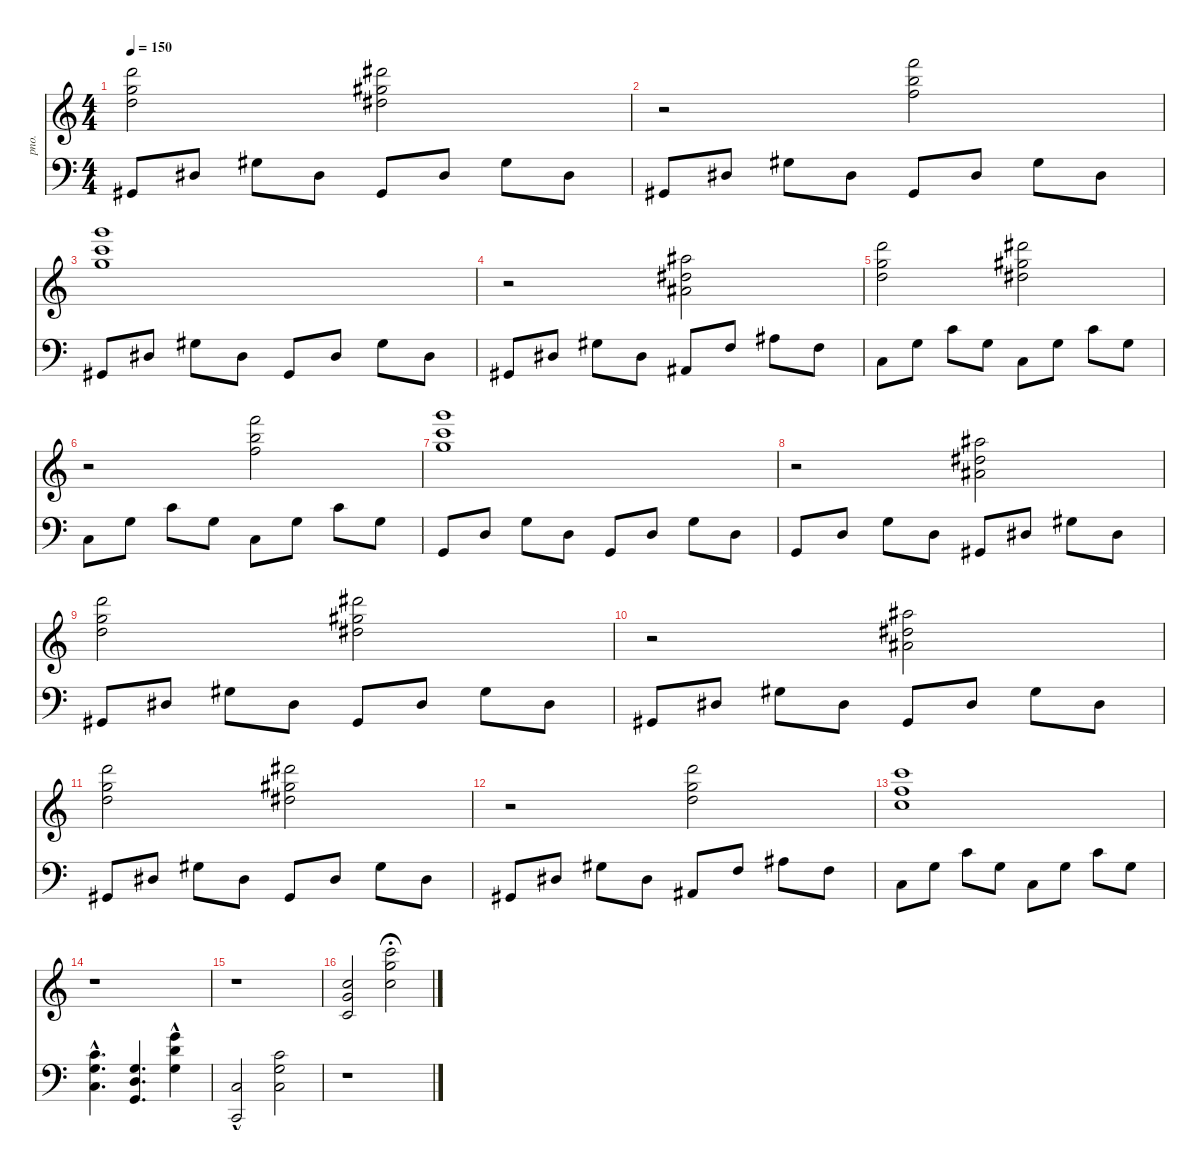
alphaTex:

\defaultSystemsLayout 4
\hideDynamics
\bracketExtendMode nobrackets
\otherSystemsTrackNameOrientation horizontal
\track ("Acoustic Piano" "pno.") {instrument acousticgrandpiano}
\staff {score}
\tuning (E4 B3 G3 D3 A2 E2)
\ts (4 4)
\tempo 150
\clef g2
\ks c
(22.1 19.3 20.2).2{dy mf beam Down} (23.1{acc #} 20.3{acc #} 21.2{acc #}).2{beam Down} |
r.2{beam Down} (25.1 22.3 24.2).2{beam Down} |
(27.1 24.3 25.2).1{beam Down} |
r.2{beam Down} (6.1{acc #} 23.2{acc #} 20.3{acc #}).2{beam Down} |
(10.1 27.2 24.3).2{beam Down} (16.2{acc #} 23.1{acc #} 25.3{acc #}).2{beam Down} |
r.2{beam Down} (25.1 22.3 24.2).2{beam Down} |
(27.1 24.3 25.2).1{beam Down} |
r.2{beam Down} (6.1{acc #} 23.2{acc #} 20.3{acc #}).2{beam Down} |
(10.1 27.2 24.3).2{beam Down} (11.1{acc #} 28.2{acc #} 25.3{acc #}).2{beam Down} |
r.2{beam Down} (6.1{acc #} 23.2{acc #} 20.3{acc #}).2{beam Down} |
(10.1 27.2 24.3).2{beam Down} (11.1{acc #} 21.2{acc #} 32.3{acc #}).2{beam Down} |
r.2{beam Down} (22.1 19.3 20.2).2{beam Down} |
(13.2 20.1 22.3).1{beam Down} |
r.1{beam Down} |
r.1{beam Down} |
(20.6 22.4 22.5).2{beam Up} (27.5 29.3 29.4).2{fermata (medium 0.5) beam Down}
\staff {score}
\tuning (G2 D2 A1 E1 B0)
\clef f4
\ottava regular
\simile none
\ks c
11.3{acc #}.8{dy mf beam Up} 8.1{acc #}.8{beam Up} 13.1{acc #}.8{beam Down} 13.2{acc #}.8{beam Down} 11.3{acc #}.8{beam Up} 8.1{acc #}.8{beam Up} 13.1{acc #}.8{beam Down} 13.2{acc #}.8{beam Down} |
11.3{acc #}.8{beam Up} 8.1{acc #}.8{beam Up} 13.1{acc #}.8{beam Down} 13.2{acc #}.8{beam Down} 11.3{acc #}.8{beam Up} 8.1{acc #}.8{beam Up} 13.1{acc #}.8{beam Down} 13.2{acc #}.8{beam Down} |
11.3{acc #}.8{beam Up} 8.1{acc #}.8{beam Up} 13.1{acc #}.8{beam Down} 13.2{acc #}.8{beam Down} 11.3{acc #}.8{beam Up} 8.1{acc #}.8{beam Up} 13.1{acc #}.8{beam Down} 13.2{acc #}.8{beam Down} |
11.3{acc #}.8{beam Up} 8.1{acc #}.8{beam Up} 13.1{acc #}.8{beam Down} 13.2{acc #}.8{beam Down} 13.3{acc #}.8{beam Up} 10.1.8{beam Up} 15.1{acc #}.8{beam Down} 10.1.8{beam Down} |
10.2.8{beam Down} 12.1.8{beam Down} 17.1.8{beam Down} 12.1.8{beam Down} 10.2.8{beam Down} 12.1.8{beam Down} 17.1.8{beam Down} 12.1.8{beam Down} |
10.2.8{beam Down} 12.1.8{beam Down} 17.1.8{beam Down} 12.1.8{beam Down} 10.2.8{beam Down} 12.1.8{beam Down} 17.1.8{beam Down} 12.1.8{beam Down} |
10.3.8{beam Up} 12.2.8{beam Up} 12.1.8{beam Down} 12.2.8{beam Down} 10.3.8{beam Up} 12.2.8{beam Up} 12.1.8{beam Down} 12.2.8{beam Down} |
10.3.8{beam Up} 12.2.8{beam Up} 12.1.8{beam Down} 12.2.8{beam Down} 11.3{acc #}.8{beam Up} 8.1{acc #}.8{beam Up} 13.1{acc #}.8{beam Down} 13.2{acc #}.8{beam Down} |
11.3{acc #}.8{beam Up} 8.1{acc #}.8{beam Up} 13.1{acc #}.8{beam Down} 13.2{acc #}.8{beam Down} 11.3{acc #}.8{beam Up} 8.1{acc #}.8{beam Up} 13.1{acc #}.8{beam Down} 13.2{acc #}.8{beam Down} |
11.3{acc #}.8{beam Up} 8.1{acc #}.8{beam Up} 13.1{acc #}.8{beam Down} 13.2{acc #}.8{beam Down} 11.3{acc #}.8{beam Up} 8.1{acc #}.8{beam Up} 13.1{acc #}.8{beam Down} 13.2{acc #}.8{beam Down} |
11.3{acc #}.8{beam Up} 8.1{acc #}.8{beam Up} 13.1{acc #}.8{beam Down} 13.2{acc #}.8{beam Down} 11.3{acc #}.8{beam Up} 8.1{acc #}.8{beam Up} 13.1{acc #}.8{beam Down} 13.2{acc #}.8{beam Down} |
11.3{acc #}.8{beam Up} 8.1{acc #}.8{beam Up} 13.1{acc #}.8{beam Down} 13.2{acc #}.8{beam Down} 13.3{acc #}.8{beam Up} 10.1.8{beam Up} 15.1{acc #}.8{beam Down} 10.1.8{beam Down} |
15.3.8{beam Down} 12.1.8{beam Down} 17.1.8{beam Down} 12.1.8{beam Down} 15.3.8{beam Down} 12.1.8{beam Down} 17.1.8{beam Down} 12.1.8{beam Down} |
(17.1{hac} 17.2{hac} 15.3{hac}).4{d beam Down} (17.2 17.3 15.4).4{d beam Up} (17.2{hac} 24.1{hac} 29.3{hac}).4{beam Down} |
(13.5{hac} 10.2{hac}).2{beam Up} (10.2 17.1 22.3).2{beam Down} |
r.1{beam Down}
